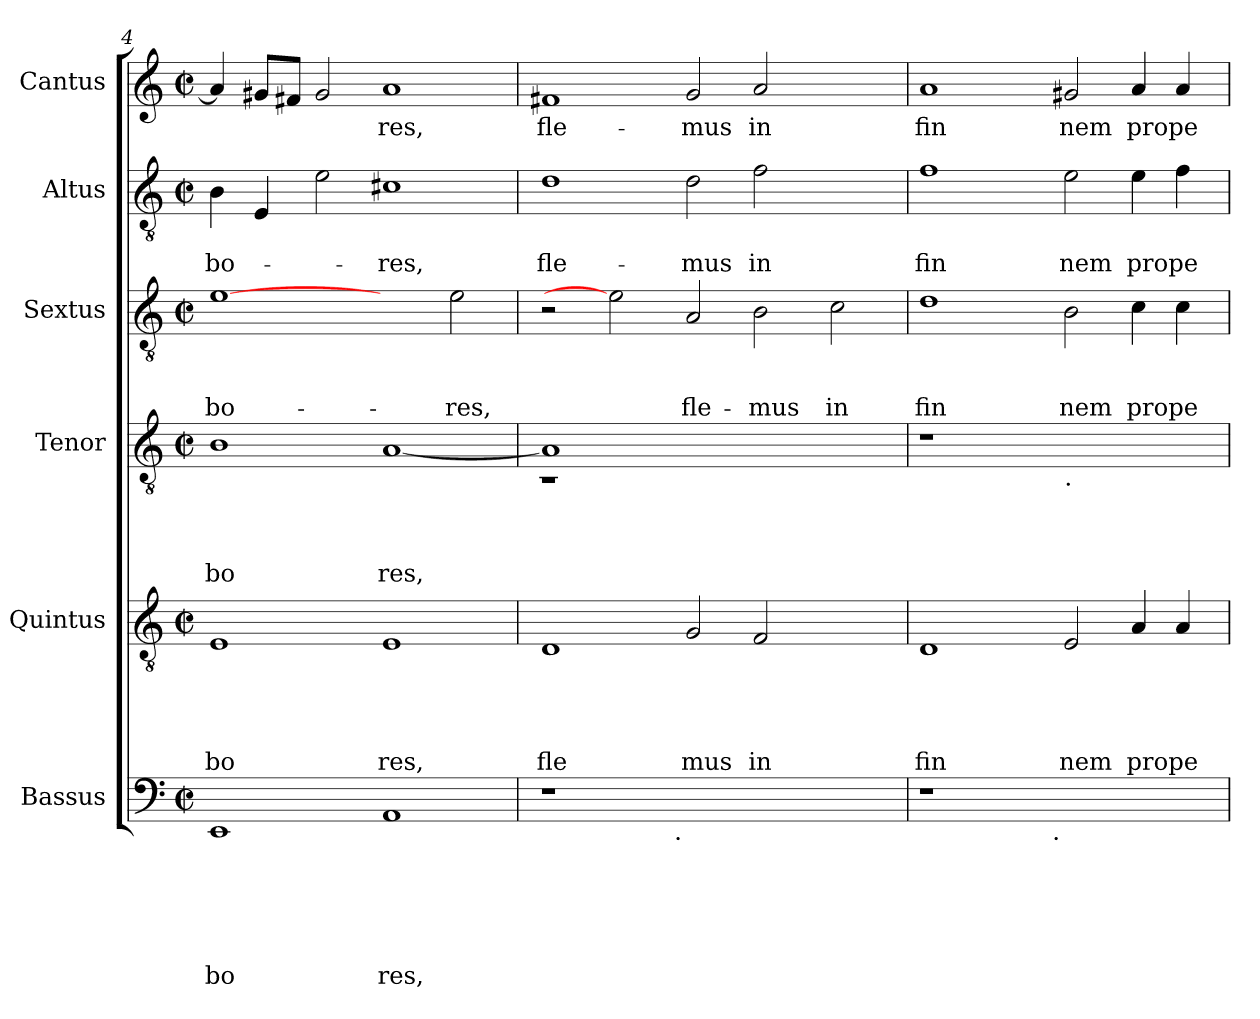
**kern	**text	**text	**text	**text	**text	**text	**kern	**text	**text	**text	**text	**text	**kern	**text	**text	**text	**text	**kern	**text	**text	**text	**kern	**text	**text	**kern	**text
*part6	*part6	*part6	*part6	*part6	*part6	*part6	*part5	*part5	*part5	*part5	*part5	*part5	*part4	*part4	*part4	*part4	*part4	*part3	*part3	*part3	*part3	*part2	*part2	*part2	*part1	*part1
*staff6	*staff6	*staff6	*staff6	*staff6	*staff6	*staff6	*staff5	*staff5	*staff5	*staff5	*staff5	*staff5	*staff4	*staff4	*staff4	*staff4	*staff4	*staff3	*staff3	*staff3	*staff3	*staff2	*staff2	*staff2	*staff1	*staff1
*I"Bassus	*	*	*	*	*	*	*I"Quintus	*	*	*	*	*	*I"Tenor	*	*	*	*	*I"Sextus	*	*	*	*I"Altus	*	*	*I"Cantus	*
*clefF4	*	*	*	*	*	*	*clefGv2	*	*	*	*	*	*clefGv2	*	*	*	*	*clefGv2	*	*	*	*clefGv2	*	*	*clefG2	*
*k[]	*	*	*	*	*	*	*k[]	*	*	*	*	*	*k[]	*	*	*	*	*k[]	*	*	*	*k[]	*	*	*k[]	*
*C:	*	*	*	*	*	*	*C:	*	*	*	*	*	*C:	*	*	*	*	*C:	*	*	*	*C:	*	*	*C:	*
*M2/2	*	*	*	*	*	*	*M2/2	*	*	*	*	*	*M2/2	*	*	*	*	*M2/2	*	*	*	*M2/2	*	*	*M2/2	*
*met(c|)	*	*	*	*	*	*	*met(c|)	*	*	*	*	*	*met(c|)	*	*	*	*	*met(c|)	*	*	*	*met(c|)	*	*	*met(c|)	*
=4	=4	=4	=4	=4	=4	=4	=4	=4	=4	=4	=4	=4	=4	=4	=4	=4	=4	=4	=4	=4	=4	=4	=4	=4	=4	=4
!	!	!	!	!	!	!LO:LY:b	!	!	!	!	!	!LO:LY:b	!	!	!	!	!LO:LY:b	!	!	!	!LO:LY:b	!	!	!LO:LY:b	!	!
1EE	.	.	.	.	.	bo	1E	.	.	.	.	bo	1B	.	.	.	bo	[1e	.	.	-bo-	4B\	.	-bo-	4a/]	.
.	.	.	.	.	.	.	.	.	.	.	.	.	.	.	.	.	.	.	.	.	.	4E/	.	.	8g#/L	.
.	.	.	.	.	.	.	.	.	.	.	.	.	.	.	.	.	.	.	.	.	.	.	.	.	8f#/J	.
.	.	.	.	.	.	.	.	.	.	.	.	.	.	.	.	.	.	.	.	.	.	2e\	.	.	2g#/	.
!	!	!	!	!	!	!LO:LY:b	!	!	!	!	!	!LO:LY:b	!	!	!	!	!LO:LY:b	!	!	!	!	!	!	!LO:LY:b	!	!LO:LY:b
1AA	.	.	.	.	.	res,	1E	.	.	.	.	res,	[<1A	.	.	.	res,	2ryy	.	.	.	1c#X	.	-res,	1a	-res,
!	!	!	!	!	!	!	!	!	!	!	!	!	!	!	!	!	!	!	!	!	!LO:LY:b	!	!	!	!	!
.	.	.	.	.	.	.	.	.	.	.	.	.	.	.	.	.	.	2e\	.	.	-res,	.	.	.	.	.
=5	=5	=5	=5	=5	=5	=5	=5	=5	=5	=5	=5	=5	=5	=5	=5	=5	=5	=5	=5	=5	=5	=5	=5	=5	=5	=5
!	!	!	!	!	!	!	!	!	!	!	!	!LO:LY:b	!	!	!	!	!	!	!	!	!	!	!	!LO:LY:b	!	!LO:LY:b
*^	*	*	*	*	*	*	*	*	*	*	*	*	*^	*	*	*	*	*	*	*	*	*	*	*	*	*
1r	2ryy	.	.	.	.	.	.	1D	.	.	.	.	fle	1A]	1rC	.	.	.	.	2r	.	.	.	1d	.	fle-	1f#X	fle-
.	4...ryy	.	.	.	.	.	.	.	.	.	.	.	.	.	.	.	.	.	.	2e]	.	.	.	.	.	.	.	.
!	!LO:TX:b:t=.	!	!	!	!	!	!	!	!	!	!	!	!	!	!	!	!	!	!	!	!	!	!	!	!	!	!	!
.	1ryy	.	.	.	.	.	.	.	.	.	.	.	.	.	.	.	.	.	.	.	.	.	.	.	.	.	.	.
!	!	!	!	!	!	!	!	!	!	!	!	!	!LO:LY:b	!	!	!	!	!	!	!	!	!	!LO:LY:b	!	!	!LO:LY:b	!	!LO:LY:b
1.ryy	.	.	.	.	.	.	.	2G/	.	.	.	.	mus	1.ryy	1.ryy	.	.	.	.	2A/	.	.	fle-	2d\	.	-mus	2g/	-mus
!	!	!	!	!	!	!	!	!	!	!	!	!	!LO:LY:b	!	!	!	!	!	!	!	!	!	!LO:LY:b	!	!	!LO:LY:b	!	!LO:LY:b
.	.	.	.	.	.	.	.	2F/	.	.	.	.	in	.	.	.	.	.	.	2B\	.	.	-mus	2f\	.	in	2a/	in
.	2ryy	.	.	.	.	.	.	.	.	.	.	.	.	.	.	.	.	.	.	.	.	.	.	.	.	.	.	.
!	!	!	!	!	!	!	!	!	!	!	!	!	!	!	!	!	!	!	!	!	!	!	!LO:LY:b	!	!	!	!	!
.	.	.	.	.	.	.	.	2ryy	.	.	.	.	.	.	.	.	.	.	.	2c\	.	.	in	2ryy	.	.	2ryy	.
.	32ryy	.	.	.	.	.	.	.	.	.	.	.	.	.	.	.	.	.	.	.	.	.	.	.	.	.	.	.
!!LO:LB:g=z
=6	=6	=6	=6	=6	=6	=6	=6	=6	=6	=6	=6	=6	=6	=6	=6	=6	=6	=6	=6	=6	=6	=6	=6	=6	=6	=6	=6	=6
!	!	!	!	!	!	!	!	!	!	!	!	!	!LO:LY:b	!	!	!	!	!	!	!	!	!	!LO:LY:b	!	!	!LO:LY:b	!	!LO:LY:b
*	*	*	*	*	*	*	*	*	*	*	*	*	*	*v	*v	*	*	*	*	*	*	*	*	*	*	*	*	*
1r	2ryy	.	.	.	.	.	.	1D	.	.	.	.	fin	1r	.	.	.	.	1d	.	.	fin	1f	.	fin	1a	fin
.	4...ryy	.	.	.	.	.	.	.	.	.	.	.	.	.	.	.	.	.	.	.	.	.	.	.	.	.	.
!	!LO:TX:b:t=.	!	!	!	!	!	!	!	!	!	!	!	!	!	!	!	!	!	!	!	!	!	!	!	!	!	!
.	1ryy	.	.	.	.	.	.	.	.	.	.	.	.	.	.	.	.	.	.	.	.	.	.	.	.	.	.
!	!	!	!	!	!	!	!	!	!	!	!	!	!	!LO:TX:b:t=.	!	!	!	!	!	!	!	!	!	!	!	!	!
!	!	!	!	!	!	!	!	!	!	!	!	!	!LO:LY:b	!	!	!	!	!	!	!	!	!LO:LY:b	!	!	!LO:LY:b	!	!LO:LY:b
1ryy	.	.	.	.	.	.	.	2E/	.	.	.	.	nem	1ryy	.	.	.	.	2B\	.	.	nem	2e\	.	nem	2g#X/	nem
!	!	!	!	!	!	!	!	!	!	!	!	!	!LO:LY:b	!	!	!	!	!	!	!	!	!LO:LY:b	!	!	!LO:LY:b	!	!LO:LY:b
.	.	.	.	.	.	.	.	4A/	.	.	.	.	prope	.	.	.	.	.	4c\	.	.	prope	4e\	.	prope	4a/	prope
.	.	.	.	.	.	.	.	4A/	.	.	.	.	.	.	.	.	.	.	4c\	.	.	.	4f\	.	.	4a/	.
.	32ryy	.	.	.	.	.	.	.	.	.	.	.	.	.	.	.	.	.	.	.	.	.	.	.	.	.	.
*v	*v	*	*	*	*	*	*	*	*	*	*	*	*	*	*	*	*	*	*	*	*	*	*	*	*	*	*
=	=	=	=	=	=	=	=	=	=	=	=	=	=	=	=	=	=	=	=	=	=	=	=	=	=	=
*-	*-	*-	*-	*-	*-	*-	*-	*-	*-	*-	*-	*-	*-	*-	*-	*-	*-	*-	*-	*-	*-	*-	*-	*-	*-	*-
